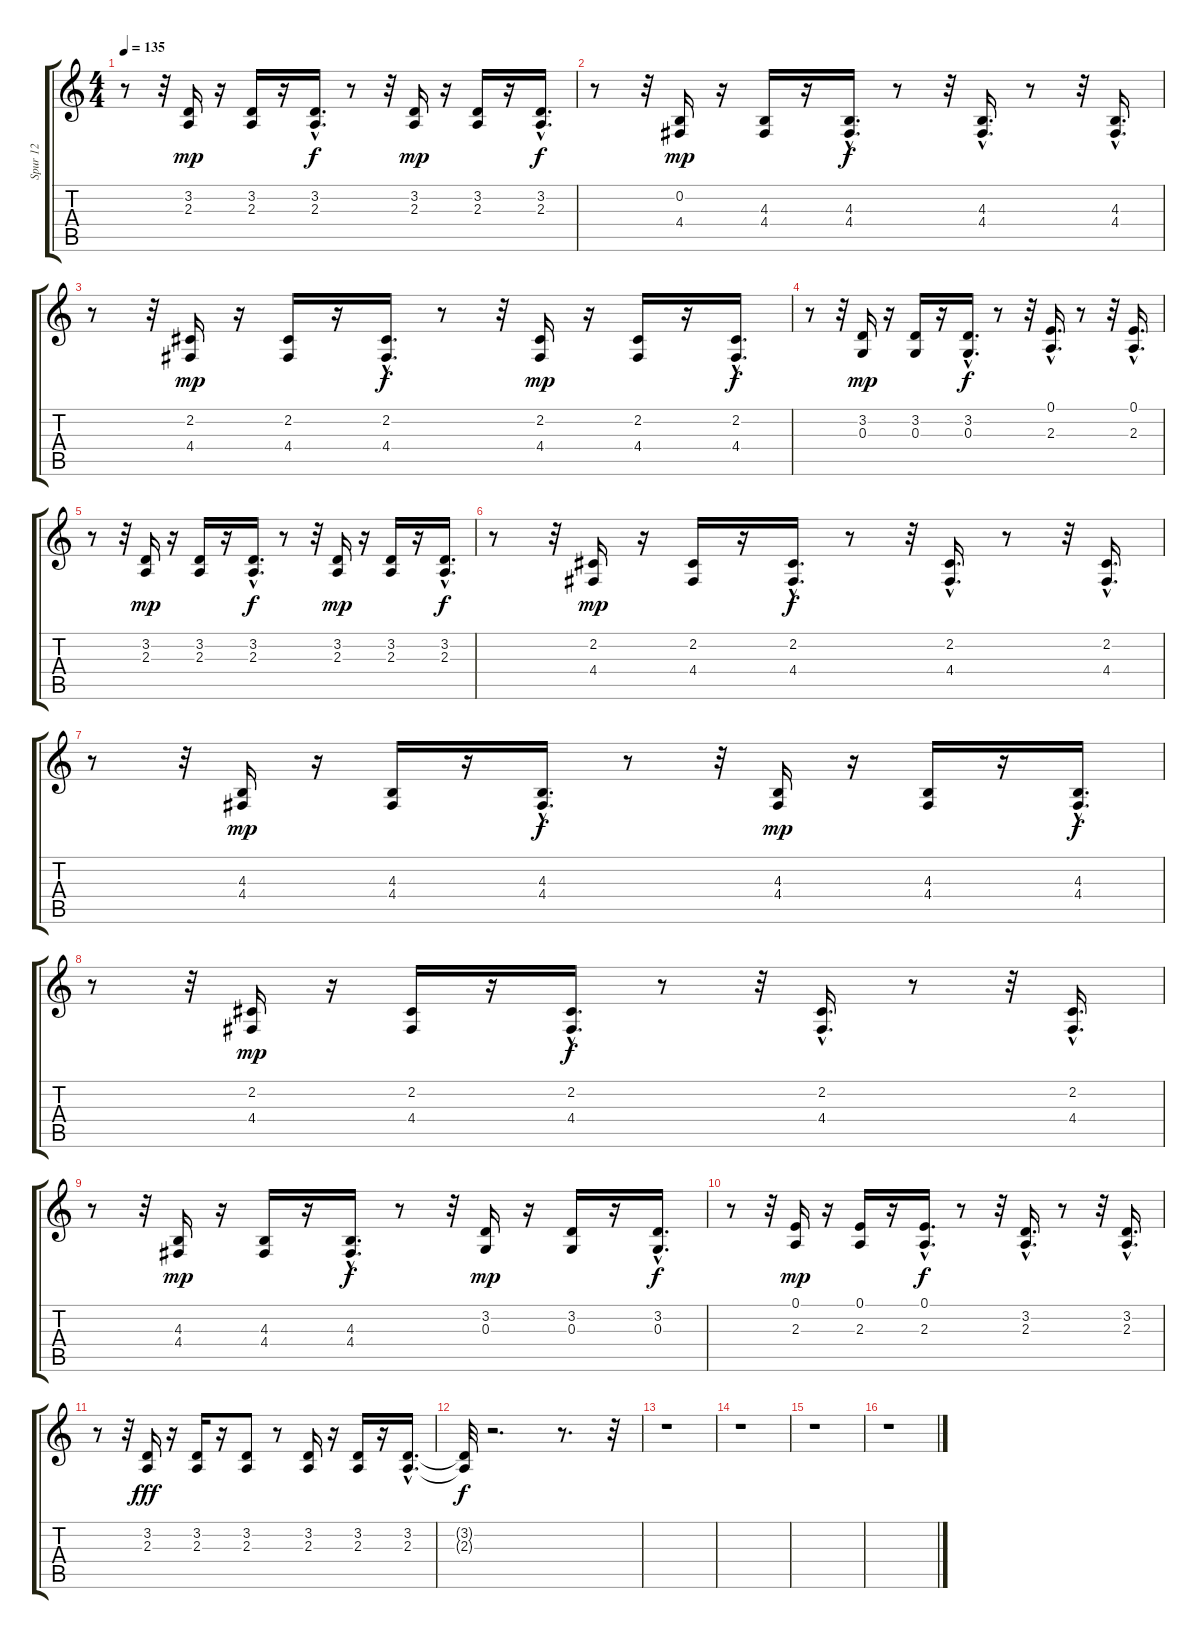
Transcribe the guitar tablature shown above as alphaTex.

\track ("Spur 12" "Spur 12") {instrument lead8bassandlead}
\staff {score tabs}
\tuning (E4 B3 G3 D3 A2 E2) {hide}
\ts (4 4)
\tempo 135
\clef g2
\ks c
r.8{dy f} r.32 (3.2 2.3).16{dy mp} r.16 (3.2 2.3).16 r.16 (3.2{hac} 2.3{hac}).16{d dy f} r.8 r.32 (3.2 2.3).16{dy mp} r.16 (3.2 2.3).16 r.16 (3.2{hac} 2.3{hac}).16{d dy f} |
r.8 r.32 (0.2 4.4).16{dy mp} r.16 (4.3 4.4).16 r.16 (4.3{hac} 4.4{hac}).16{d dy f} r.8 r.32 (4.3{hac} 4.4{hac}).16{d} r.8 r.32 (4.3{hac} 4.4{hac}).16{d} |
r.8 r.32 (2.2 4.4).16{dy mp} r.16 (2.2 4.4).16 r.16 (2.2{hac} 4.4{hac}).16{d dy f} r.8 r.32 (2.2 4.4).16{dy mp} r.16 (2.2 4.4).16 r.16 (2.2{hac} 4.4{hac}).16{d dy f} |
r.8 r.32 (3.2 0.3).16{dy mp} r.16 (3.2 0.3).16 r.16 (3.2{hac} 0.3{hac}).16{d dy f} r.8 r.32 (0.1{hac} 2.3{hac}).16{d} r.8 r.32 (0.1{hac} 2.3{hac}).16{d} |
r.8 r.32 (3.2 2.3).16{dy mp} r.16 (3.2 2.3).16 r.16 (3.2{hac} 2.3{hac}).16{d dy f} r.8 r.32 (3.2 2.3).16{dy mp} r.16 (3.2 2.3).16 r.16 (3.2{hac} 2.3{hac}).16{d dy f} |
r.8 r.32 (2.2 4.4).16{dy mp} r.16 (2.2 4.4).16 r.16 (2.2{hac} 4.4{hac}).16{d dy f} r.8 r.32 (2.2{hac} 4.4{hac}).16{d} r.8 r.32 (2.2{hac} 4.4{hac}).16{d} |
r.8 r.32 (4.3 4.4).16{dy mp} r.16 (4.3 4.4).16 r.16 (4.3{hac} 4.4{hac}).16{d dy f} r.8 r.32 (4.3 4.4).16{dy mp} r.16 (4.3 4.4).16 r.16 (4.3{hac} 4.4{hac}).16{d dy f} |
r.8 r.32 (2.2 4.4).16{dy mp} r.16 (2.2 4.4).16 r.16 (2.2{hac} 4.4{hac}).16{d dy f} r.8 r.32 (2.2{hac} 4.4{hac}).16{d} r.8 r.32 (2.2{hac} 4.4{hac}).16{d} |
r.8 r.32 (4.3 4.4).16{dy mp} r.16 (4.3 4.4).16 r.16 (4.3{hac} 4.4{hac}).16{d dy f} r.8 r.32 (3.2 0.3).16{dy mp} r.16 (3.2 0.3).16 r.16 (3.2{hac} 0.3{hac}).16{d dy f} |
r.8 r.32 (0.1 2.3).16{dy mp} r.16 (0.1 2.3).16 r.16 (0.1{hac} 2.3{hac}).16{d dy f} r.8 r.32 (3.2{hac} 2.3{hac}).16{d} r.8 r.32 (3.2{hac} 2.3{hac}).16{d} |
r.8 r.32 (3.2 2.3).16{dy fff} r.16 (3.2 2.3).16 r.16 (3.2 2.3).8 r.8 (3.2 2.3).16 r.16 (3.2 2.3).16 r.16 (3.2{hac} 2.3{hac}).16{d} |
(3.2{t} 2.3{t}).32{dy f} r.2{d} r.8{d} r.32 |
r.1 |
r.1 |
r.1 |
r.1
